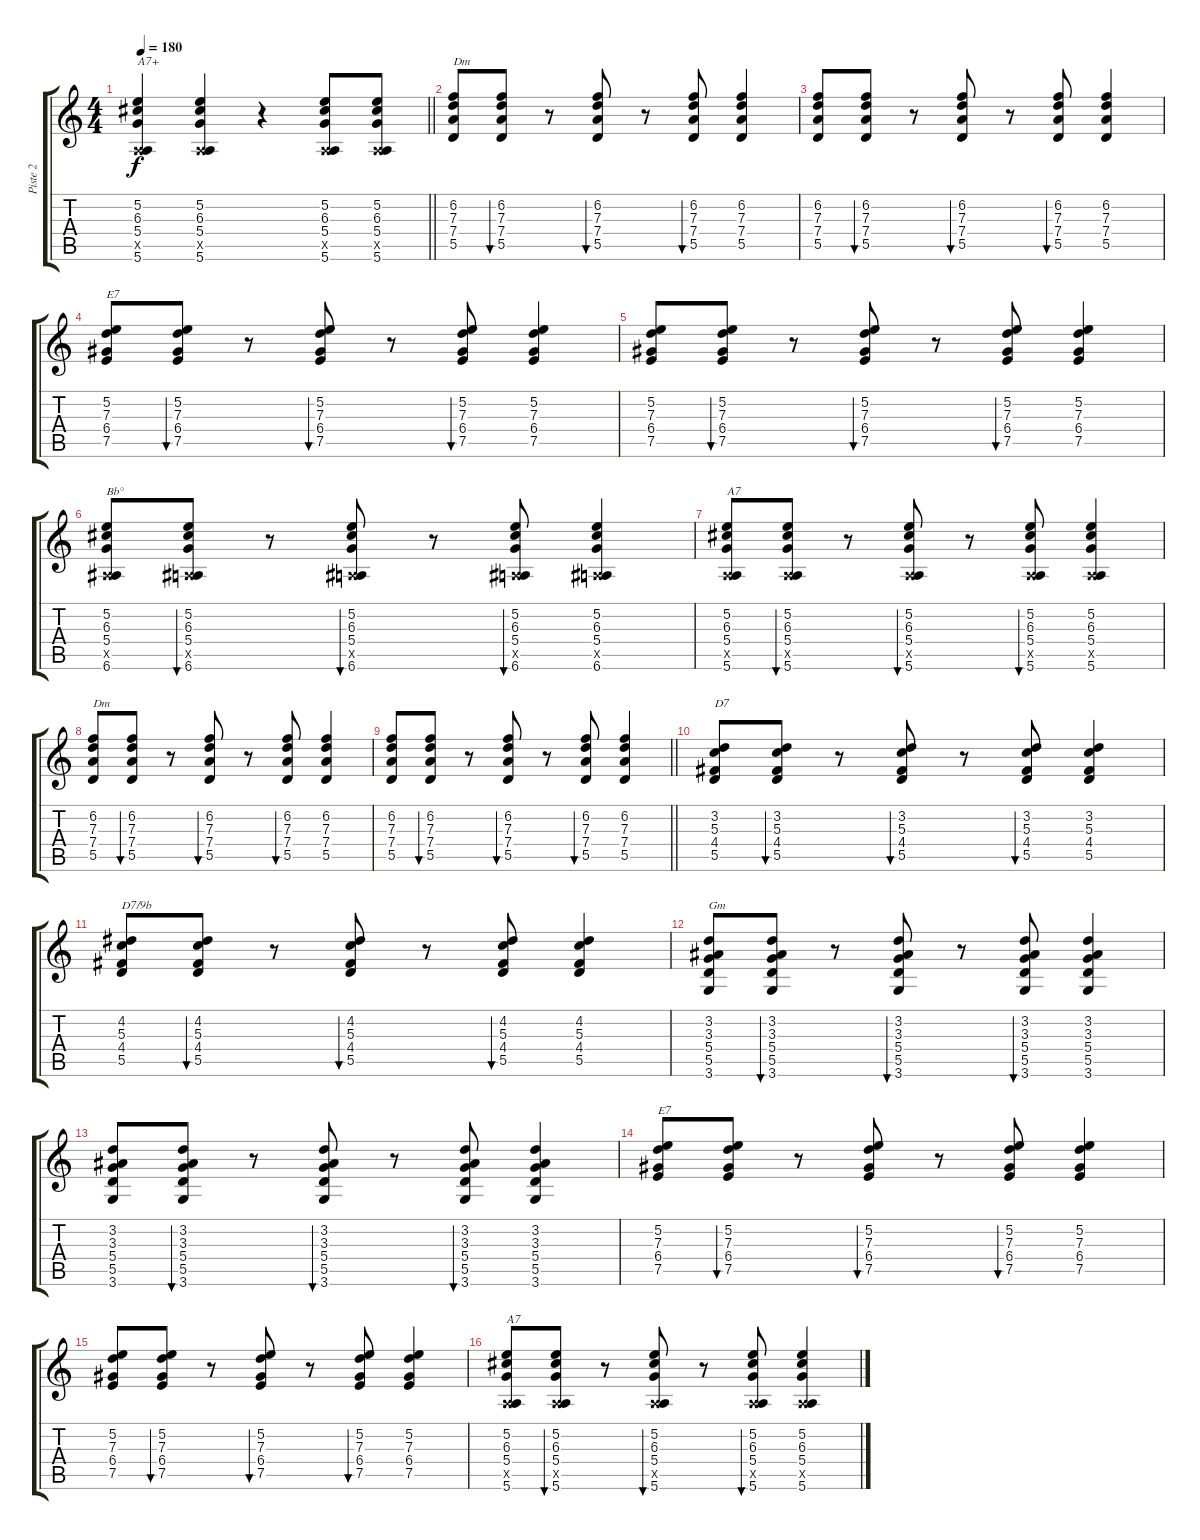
\track ("Piste 2" "Piste 2") {instrument acousticguitarsteel}
\staff {score tabs}
\tuning (E4 B3 G3 D3 A2 E2) {hide}
\ts (4 4)
\tempo 180
\clef g2
\barLineRight lightlight
\ks c
(5.2 6.3 5.4 0.5{x} 5.6).4{txt "A7+" dy f} (5.2 6.3 5.4 0.5{x} 5.6).4 r.4 (5.2 6.3 5.4 0.5{x} 5.6).8 (5.2 6.3 5.4 0.5{x} 5.6).8 |
(6.2 7.3 7.4 5.5).8{txt "Dm"} (6.2 7.3 7.4 5.5).8{bu 60} r.8 (6.2 7.3 7.4 5.5).8{bu 60} r.8 (6.2 7.3 7.4 5.5).8{bu 60} (6.2 7.3 7.4 5.5).4 |
(6.2 7.3 7.4 5.5).8 (6.2 7.3 7.4 5.5).8{bu 60} r.8 (6.2 7.3 7.4 5.5).8{bu 60} r.8 (6.2 7.3 7.4 5.5).8{bu 60} (6.2 7.3 7.4 5.5).4 |
(5.2 7.3 6.4 7.5).8{txt "E7"} (5.2 7.3 6.4 7.5).8{bu 60} r.8 (5.2 7.3 6.4 7.5).8{bu 60} r.8 (5.2 7.3 6.4 7.5).8{bu 60} (5.2 7.3 6.4 7.5).4 |
(5.2 7.3 6.4 7.5).8 (5.2 7.3 6.4 7.5).8{bu 60} r.8 (5.2 7.3 6.4 7.5).8{bu 60} r.8 (5.2 7.3 6.4 7.5).8{bu 60} (5.2 7.3 6.4 7.5).4 |
(5.2 6.3 5.4 0.5{x} 6.6).8{txt "Bb°"} (5.2 6.3 5.4 0.5{x} 6.6).8{bu 60} r.8 (5.2 6.3 5.4 0.5{x} 6.6).8{bu 60} r.8 (5.2 6.3 5.4 0.5{x} 6.6).8{bu 60} (5.2 6.3 5.4 0.5{x} 6.6).4 |
(5.2 6.3 5.4 0.5{x} 5.6).8{txt "A7"} (5.2 6.3 5.4 0.5{x} 5.6).8{bu 60} r.8 (5.2 6.3 5.4 0.5{x} 5.6).8{bu 60} r.8 (5.2 6.3 5.4 0.5{x} 5.6).8{bu 60} (5.2 6.3 5.4 0.5{x} 5.6).4 |
(6.2 7.3 7.4 5.5).8{txt "Dm"} (6.2 7.3 7.4 5.5).8{bu 60} r.8 (6.2 7.3 7.4 5.5).8{bu 60} r.8 (6.2 7.3 7.4 5.5).8{bu 60} (6.2 7.3 7.4 5.5).4 |
\barLineRight lightlight
(6.2 7.3 7.4 5.5).8 (6.2 7.3 7.4 5.5).8{bu 60} r.8 (6.2 7.3 7.4 5.5).8{bu 60} r.8 (6.2 7.3 7.4 5.5).8{bu 60} (6.2 7.3 7.4 5.5).4 |
(3.2 5.3 4.4 5.5).8{txt "D7"} (3.2 5.3 4.4 5.5).8{bu 60} r.8 (3.2 5.3 4.4 5.5).8{bu 60} r.8 (3.2 5.3 4.4 5.5).8{bu 60} (3.2 5.3 4.4 5.5).4 |
(4.2 5.3 4.4 5.5).8{txt "D7/9b"} (4.2 5.3 4.4 5.5).8{bu 60} r.8 (4.2 5.3 4.4 5.5).8{bu 60} r.8 (4.2 5.3 4.4 5.5).8{bu 60} (4.2 5.3 4.4 5.5).4 |
(3.2 3.3 5.4 5.5 3.6).8{txt "Gm"} (3.2 3.3 5.4 5.5 3.6).8{bu 60} r.8 (3.2 3.3 5.4 5.5 3.6).8{bu 60} r.8 (3.2 3.3 5.4 5.5 3.6).8{bu 60} (3.2 3.3 5.4 5.5 3.6).4 |
(3.2 3.3 5.4 5.5 3.6).8 (3.2 3.3 5.4 5.5 3.6).8{bu 60} r.8 (3.2 3.3 5.4 5.5 3.6).8{bu 60} r.8 (3.2 3.3 5.4 5.5 3.6).8{bu 60} (3.2 3.3 5.4 5.5 3.6).4 |
(5.2 7.3 6.4 7.5).8{txt "E7"} (5.2 7.3 6.4 7.5).8{bu 60} r.8 (5.2 7.3 6.4 7.5).8{bu 60} r.8 (5.2 7.3 6.4 7.5).8{bu 60} (5.2 7.3 6.4 7.5).4 |
(5.2 7.3 6.4 7.5).8 (5.2 7.3 6.4 7.5).8{bu 60} r.8 (5.2 7.3 6.4 7.5).8{bu 60} r.8 (5.2 7.3 6.4 7.5).8{bu 60} (5.2 7.3 6.4 7.5).4 |
(5.2 6.3 5.4 0.5{x} 5.6).8{txt "A7"} (5.2 6.3 5.4 0.5{x} 5.6).8{bu 60} r.8 (5.2 6.3 5.4 0.5{x} 5.6).8{bu 60} r.8 (5.2 6.3 5.4 0.5{x} 5.6).8{bu 60} (5.2 6.3 5.4 0.5{x} 5.6).4
